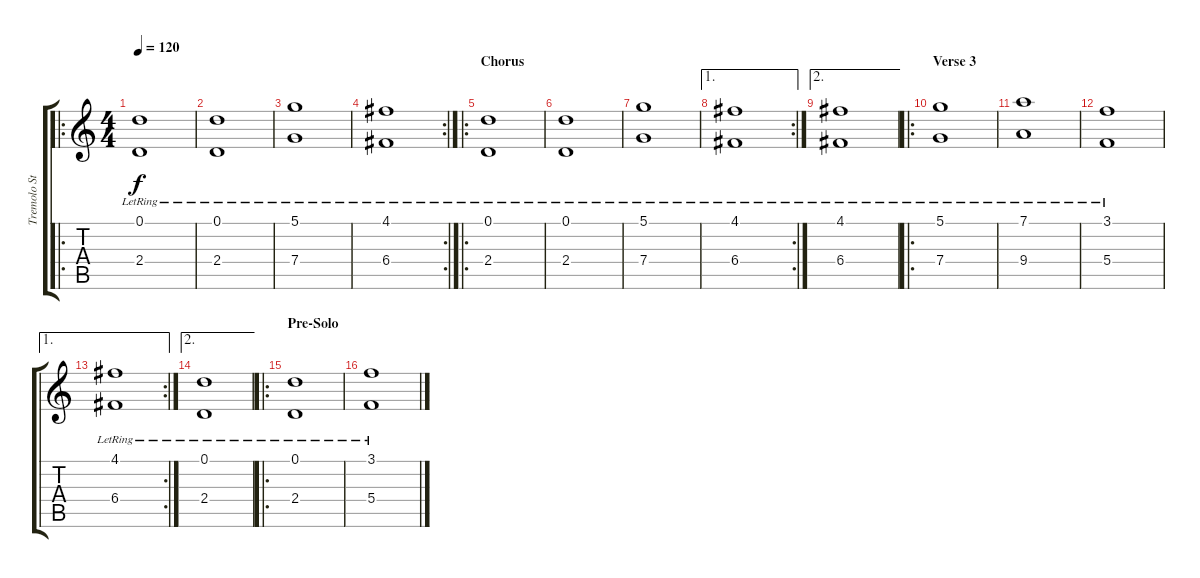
\track ("Tremolo Strings" "Tremolo St") {instrument tremolostrings}
\staff {score tabs}
\tuning (D5 A4 F4 C4 G3 D3) {hide}
\ro
\ts (4 4)
\tempo 120
\clef g2
\ks c
(0.1{lr} 2.4{lr}).1{dy f} |
(0.1{lr} 2.4{lr}).1 |
(5.1{lr} 7.4{lr}).1 |
\rc 2
(4.1{lr} 6.4{lr}).1 |
\ro
\section ("" "Chorus")
(0.1{lr} 2.4{lr}).1 |
(0.1{lr} 2.4{lr}).1 |
(5.1{lr} 7.4{lr}).1 |
\ae 1
\rc 2
(4.1{lr} 6.4{lr}).1 |
\ae 2
(4.1{lr} 6.4{lr}).1 |
\ro
\section ("" "Verse 3")
(5.1{lr} 7.4{lr}).1 |
(7.1{lr} 9.4{lr}).1 |
(3.1{lr} 5.4{lr}).1 |
\ae 1
\rc 2
(4.1{lr} 6.4{lr}).1 |
\ae 2
(0.1{lr} 2.4{lr}).1 |
\ro
\section ("" "Pre-Solo")
(0.1{lr} 2.4{lr}).1 |
(3.1{lr} 5.4{lr}).1
